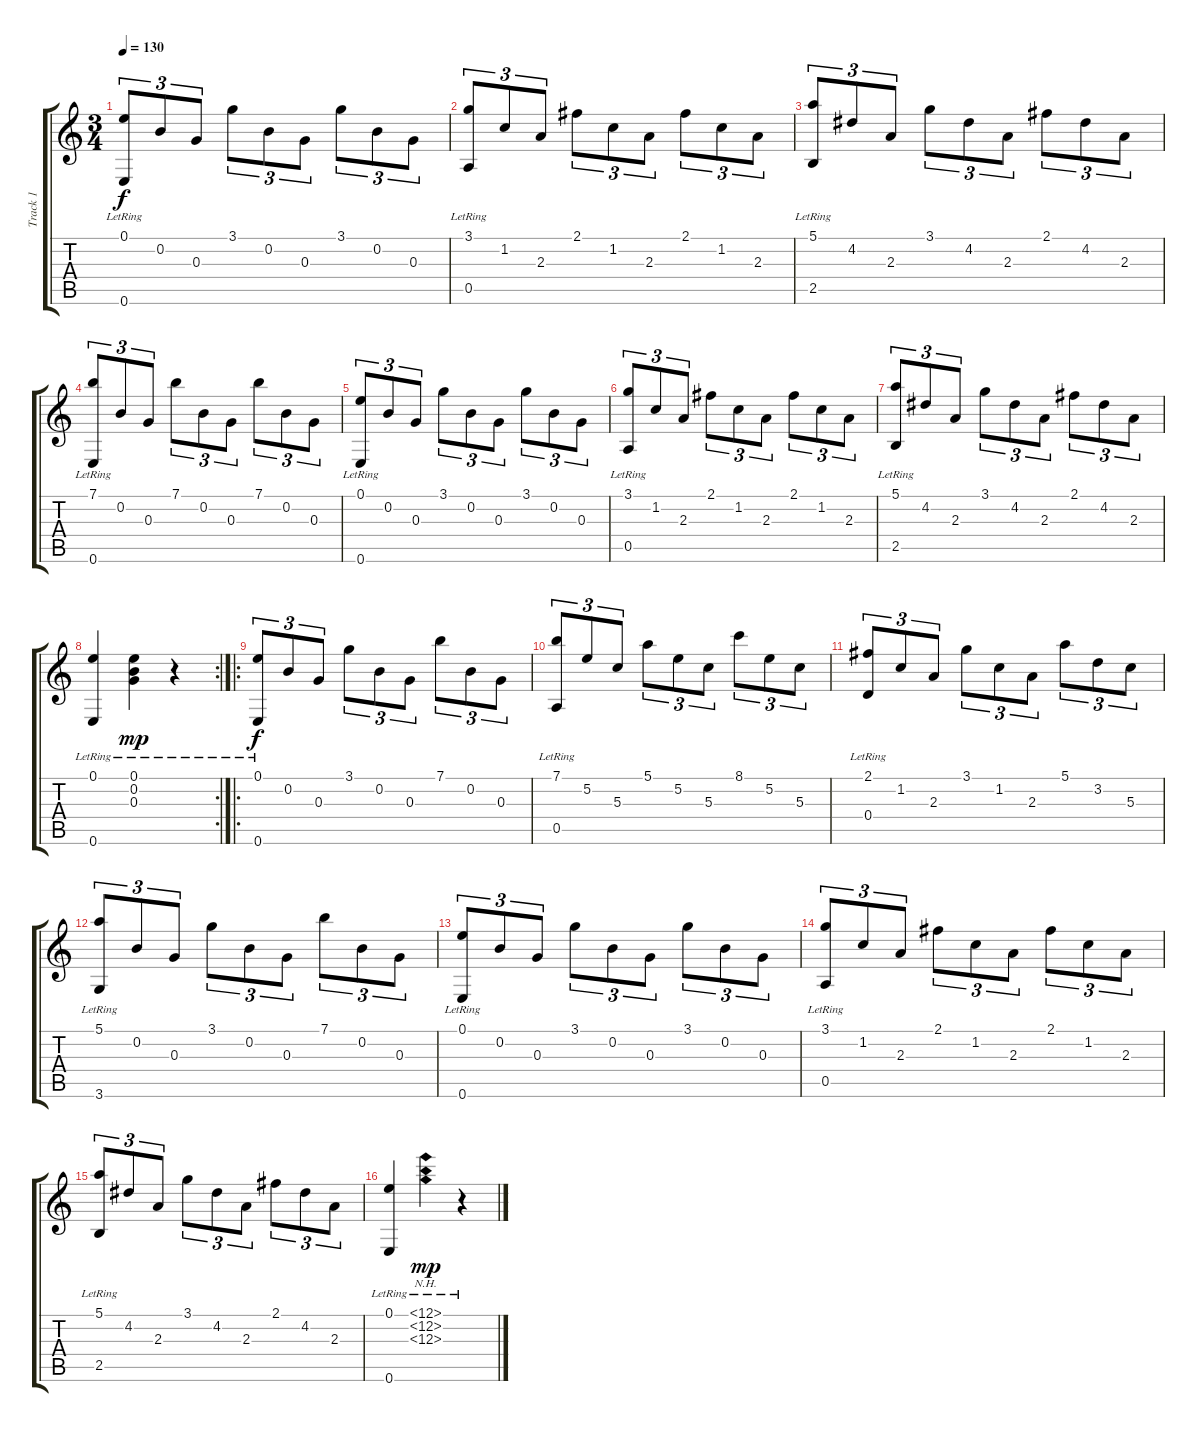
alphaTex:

\track ("Track 1" "Track 1") {instrument acousticguitarnylon}
\staff {score tabs}
\tuning (E4 B3 G3 D3 A2 E2) {hide}
\ts (3 4)
\tempo 130
\clef g2
\ks c
(0.1 0.6{lr}).8{tu (3 2) dy f instrument acousticguitarnylon} 0.2.8{tu (3 2)} 0.3.8{tu (3 2)} 3.1.8{tu (3 2)} 0.2.8{tu (3 2)} 0.3.8{tu (3 2)} 3.1.8{tu (3 2)} 0.2.8{tu (3 2)} 0.3.8{tu (3 2)} |
(3.1 0.5{lr}).8{tu (3 2)} 1.2.8{tu (3 2)} 2.3.8{tu (3 2)} 2.1.8{tu (3 2)} 1.2.8{tu (3 2)} 2.3.8{tu (3 2)} 2.1.8{tu (3 2)} 1.2.8{tu (3 2)} 2.3.8{tu (3 2)} |
(5.1 2.5{lr}).8{tu (3 2)} 4.2.8{tu (3 2)} 2.3.8{tu (3 2)} 3.1.8{tu (3 2)} 4.2.8{tu (3 2)} 2.3.8{tu (3 2)} 2.1.8{tu (3 2)} 4.2.8{tu (3 2)} 2.3.8{tu (3 2)} |
(7.1 0.6{lr}).8{tu (3 2)} 0.2.8{tu (3 2)} 0.3.8{tu (3 2)} 7.1.8{tu (3 2)} 0.2.8{tu (3 2)} 0.3.8{tu (3 2)} 7.1.8{tu (3 2)} 0.2.8{tu (3 2)} 0.3.8{tu (3 2)} |
(0.1 0.6{lr}).8{tu (3 2)} 0.2.8{tu (3 2)} 0.3.8{tu (3 2)} 3.1.8{tu (3 2)} 0.2.8{tu (3 2)} 0.3.8{tu (3 2)} 3.1.8{tu (3 2)} 0.2.8{tu (3 2)} 0.3.8{tu (3 2)} |
(3.1 0.5{lr}).8{tu (3 2)} 1.2.8{tu (3 2)} 2.3.8{tu (3 2)} 2.1.8{tu (3 2)} 1.2.8{tu (3 2)} 2.3.8{tu (3 2)} 2.1.8{tu (3 2)} 1.2.8{tu (3 2)} 2.3.8{tu (3 2)} |
(5.1 2.5{lr}).8{tu (3 2)} 4.2.8{tu (3 2)} 2.3.8{tu (3 2)} 3.1.8{tu (3 2)} 4.2.8{tu (3 2)} 2.3.8{tu (3 2)} 2.1.8{tu (3 2)} 4.2.8{tu (3 2)} 2.3.8{tu (3 2)} |
\rc 2
(0.1 0.6{lr}).4 (0.1{lr} 0.2{lr} 0.3{lr}).4{dy mp} r.4 |
\ro
(0.1 0.6{lr}).8{tu (3 2) dy f} 0.2.8{tu (3 2)} 0.3.8{tu (3 2)} 3.1.8{tu (3 2)} 0.2.8{tu (3 2)} 0.3.8{tu (3 2)} 7.1.8{tu (3 2)} 0.2.8{tu (3 2)} 0.3.8{tu (3 2)} |
(7.1 0.5{lr}).8{tu (3 2)} 5.2.8{tu (3 2)} 5.3.8{tu (3 2)} 5.1.8{tu (3 2)} 5.2.8{tu (3 2)} 5.3.8{tu (3 2)} 8.1.8{tu (3 2)} 5.2.8{tu (3 2)} 5.3.8{tu (3 2)} |
(2.1 0.4{lr}).8{tu (3 2)} 1.2.8{tu (3 2)} 2.3.8{tu (3 2)} 3.1.8{tu (3 2)} 1.2.8{tu (3 2)} 2.3.8{tu (3 2)} 5.1.8{tu (3 2)} 3.2.8{tu (3 2)} 5.3.8{tu (3 2)} |
(5.1 3.6{lr}).8{tu (3 2)} 0.2.8{tu (3 2)} 0.3.8{tu (3 2)} 3.1.8{tu (3 2)} 0.2.8{tu (3 2)} 0.3.8{tu (3 2)} 7.1.8{tu (3 2)} 0.2.8{tu (3 2)} 0.3.8{tu (3 2)} |
(0.1 0.6{lr}).8{tu (3 2)} 0.2.8{tu (3 2)} 0.3.8{tu (3 2)} 3.1.8{tu (3 2)} 0.2.8{tu (3 2)} 0.3.8{tu (3 2)} 3.1.8{tu (3 2)} 0.2.8{tu (3 2)} 0.3.8{tu (3 2)} |
(3.1 0.5{lr}).8{tu (3 2)} 1.2.8{tu (3 2)} 2.3.8{tu (3 2)} 2.1.8{tu (3 2)} 1.2.8{tu (3 2)} 2.3.8{tu (3 2)} 2.1.8{tu (3 2)} 1.2.8{tu (3 2)} 2.3.8{tu (3 2)} |
(5.1 2.5{lr}).8{tu (3 2)} 4.2.8{tu (3 2)} 2.3.8{tu (3 2)} 3.1.8{tu (3 2)} 4.2.8{tu (3 2)} 2.3.8{tu (3 2)} 2.1.8{tu (3 2)} 4.2.8{tu (3 2)} 2.3.8{tu (3 2)} |
(0.1 0.6{lr}).4 (12.1{nh lr} 12.2{nh lr} 12.3{nh lr}).4{dy mp} r.4
